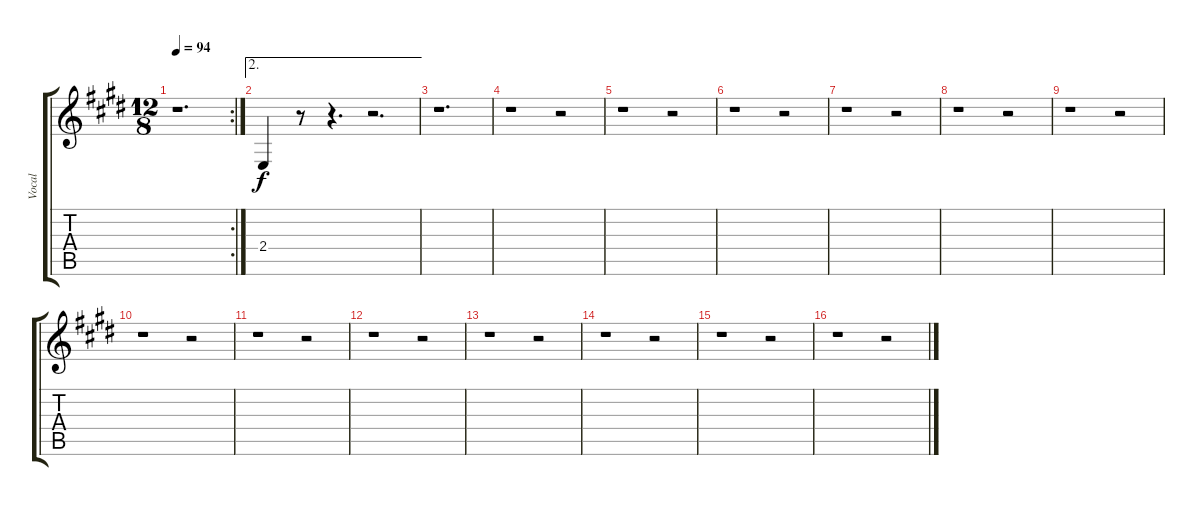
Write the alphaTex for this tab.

\track ("Vocal" "Vocal") {instrument baritonesax}
\staff {score tabs}
\tuning (E4 B3 G3 D3 A2 E2) {hide}
\rc 2
\ts (12 8)
\tempo 94
\clef g2
\ks e
r.1{d dy f} |
\ae 2
2.4.4 r.8 r.4{d} r.2{d} |
r.1{d} |
r.1 r.2 |
r.1 r.2 |
r.1 r.2 |
r.1 r.2 |
r.1 r.2 |
r.1 r.2 |
r.1 r.2 |
r.1 r.2 |
r.1 r.2 |
r.1 r.2 |
r.1 r.2 |
r.1 r.2 |
r.1 r.2
